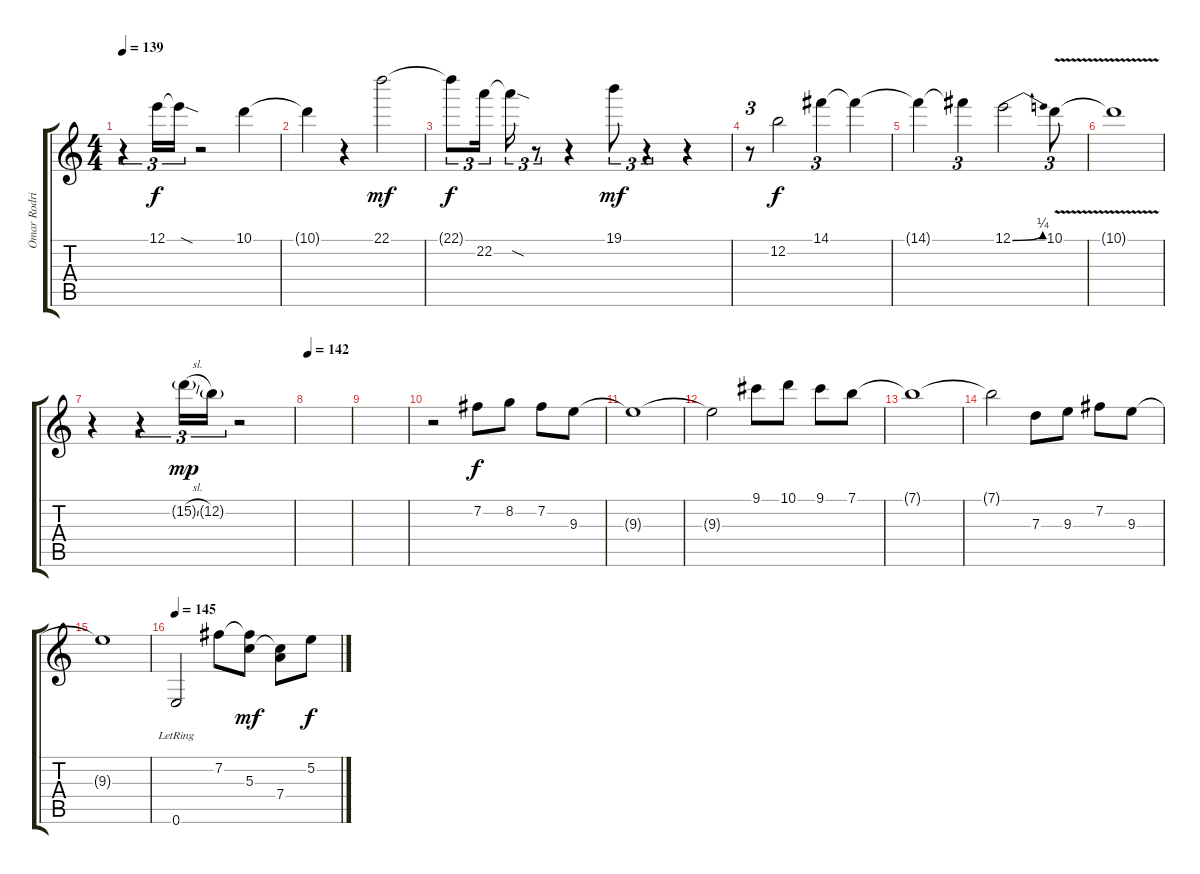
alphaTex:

\track ("Omar Rodriguez-Lopez - Guitar 1" "Omar Rodri") {instrument distortionguitar}
\staff {score tabs}
\tuning (E4 B3 G3 D3 A2 E2) {hide}
\ts (4 4)
\tempo 139
\clef g2
\ks c
r.4{tu (3 2) dy f} 12.1.16{tu (3 2)} 12.1{sod t}.16{tu (3 2)} r.2 10.1.4{volume 0 balance 2} |
10.1{t}.4 r.4{volume 13} 22.1.2{dy mf volume 7 balance 12} |
22.1{t}.8{tu (3 2) dy f balance 4} 22.2.16{tu (3 2) volume 13} 22.2{sod t}.16{tu (3 2)} r.8{tu (3 2)} r.4 19.1.8{tu (3 2) dy mf} r.4{tu (3 2)} r.4 |
r.8{tu (3 2)} 12.2.2{dy f volume 10 balance 8} 14.1.4{tu (3 2) volume 13} 14.1{t}.4{volume 4} |
14.1{t}.4 14.1{t}.4{tu (3 2)} 12.1{be (bend 0 0 60 1)}.2{volume 13} 10.1{v}.8{tu (3 2)} |
10.1{t}.1{volume 0} |
r.4{volume 13} r.4{tu (3 2)} 15.2{sl g}.16{tu (3 2) dy mp} 12.2{g}.16{tu (3 2)} r.2 |
\tempo 142
|
|
r.2 7.2.8{dy f balance 0} 8.2.8 7.2.8 9.3.8 |
9.3{t}.1{volume 0} |
9.3{t}.2 9.1.8{volume 13} 10.1.8 9.1.8 7.1.8 |
7.1{t}.1{volume 0} |
7.1{t}.2 7.3.8{volume 13} 9.3.8 7.2.8 9.3.8 |
9.3{t}.1{volume 0} |
\tempo 145
0.6{lr}.2{volume 13} 7.2.8 (7.2{t} 5.3).8{dy mf} (5.3{t} 7.4).8 5.2.8{dy f}
